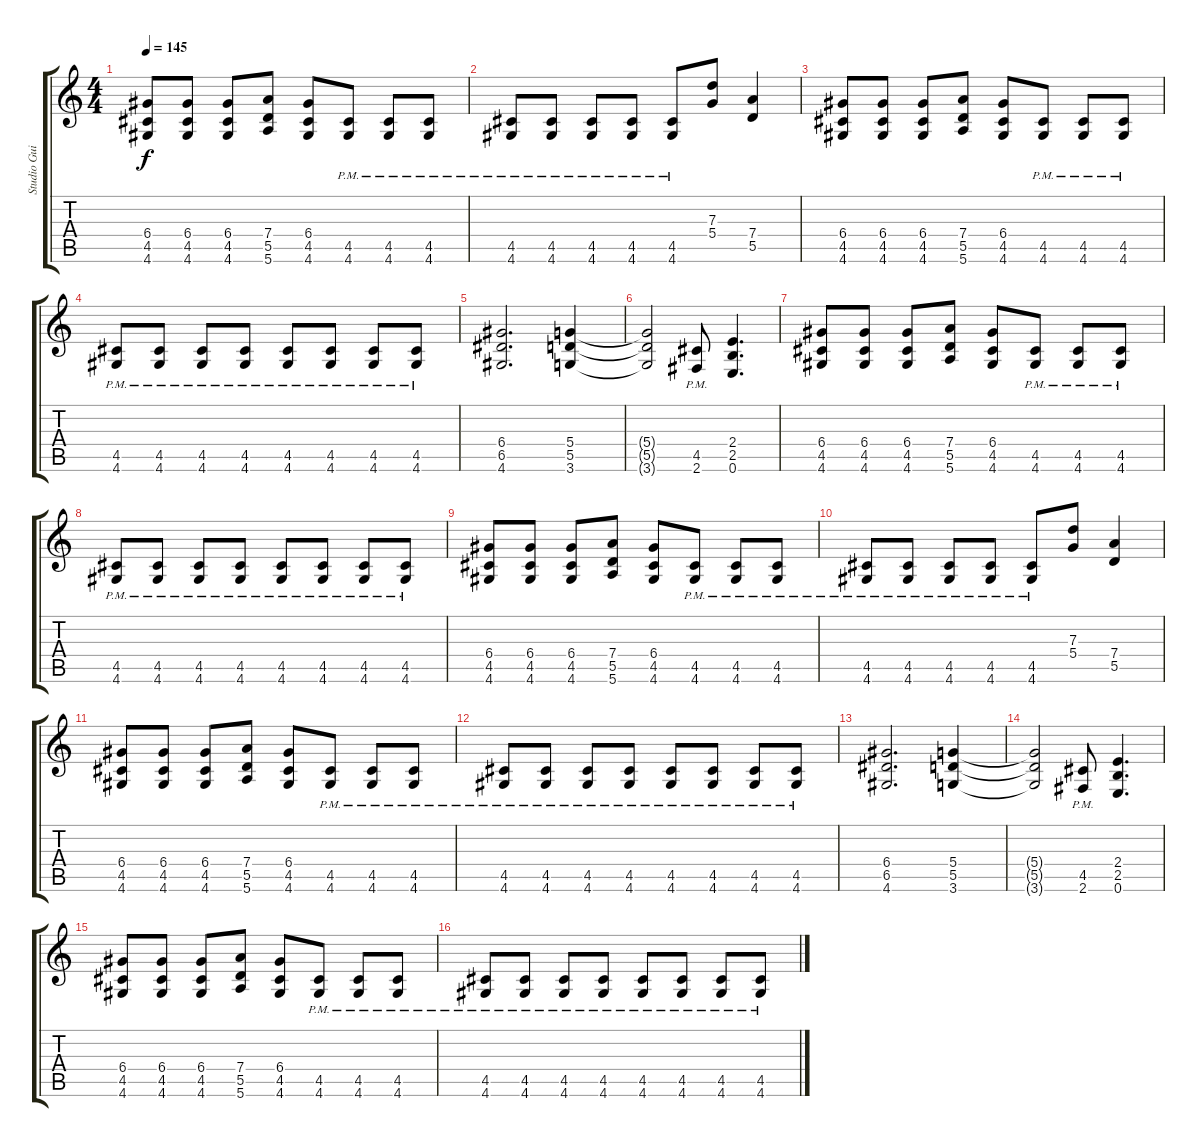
\track ("Studio Guitar" "Studio Gui") {instrument distortionguitar}
\staff {score tabs}
\tuning (E4 B3 G3 D3 A2 E2) {hide}
\ts (4 4)
\tempo 145
\clef g2
\ks c
(6.4 4.5 4.6).8{dy f} (6.4 4.5 4.6).8 (6.4 4.5 4.6).8 (7.4 5.5 5.6).8 (6.4 4.5 4.6).8 (4.5{pm} 4.6{pm}).8 (4.5{pm} 4.6{pm}).8 (4.5{pm} 4.6{pm}).8 |
(4.5{pm} 4.6{pm}).8 (4.5{pm} 4.6{pm}).8 (4.5{pm} 4.6{pm}).8 (4.5{pm} 4.6{pm}).8 (4.5{pm} 4.6{pm}).8 (7.3 5.4).8 (7.4 5.5).4 |
(6.4 4.5 4.6).8 (6.4 4.5 4.6).8 (6.4 4.5 4.6).8 (7.4 5.5 5.6).8 (6.4 4.5 4.6).8 (4.5{pm} 4.6{pm}).8 (4.5{pm} 4.6{pm}).8 (4.5{pm} 4.6{pm}).8 |
(4.5{pm} 4.6{pm}).8 (4.5{pm} 4.6{pm}).8 (4.5{pm} 4.6{pm}).8 (4.5{pm} 4.6{pm}).8 (4.5{pm} 4.6{pm}).8 (4.5{pm} 4.6{pm}).8 (4.5{pm} 4.6{pm}).8 (4.5{pm} 4.6{pm}).8 |
(6.4 6.5 4.6).2{d} (5.4 5.5 3.6).4 |
(5.4{t} 5.5{t} 3.6{t}).2 (4.5{pm} 2.6{pm}).8 (2.4 2.5 0.6).4{d} |
(6.4 4.5 4.6).8 (6.4 4.5 4.6).8 (6.4 4.5 4.6).8 (7.4 5.5 5.6).8 (6.4 4.5 4.6).8 (4.5{pm} 4.6{pm}).8 (4.5{pm} 4.6{pm}).8 (4.5{pm} 4.6{pm}).8 |
(4.5{pm} 4.6{pm}).8 (4.5{pm} 4.6{pm}).8 (4.5{pm} 4.6{pm}).8 (4.5{pm} 4.6{pm}).8 (4.5{pm} 4.6{pm}).8 (4.5{pm} 4.6{pm}).8 (4.5{pm} 4.6{pm}).8 (4.5{pm} 4.6{pm}).8 |
(6.4 4.5 4.6).8 (6.4 4.5 4.6).8 (6.4 4.5 4.6).8 (7.4 5.5 5.6).8 (6.4 4.5 4.6).8 (4.5{pm} 4.6{pm}).8 (4.5{pm} 4.6{pm}).8 (4.5{pm} 4.6{pm}).8 |
(4.5{pm} 4.6{pm}).8 (4.5{pm} 4.6{pm}).8 (4.5{pm} 4.6{pm}).8 (4.5{pm} 4.6{pm}).8 (4.5{pm} 4.6{pm}).8 (7.3 5.4).8 (7.4 5.5).4 |
(6.4 4.5 4.6).8 (6.4 4.5 4.6).8 (6.4 4.5 4.6).8 (7.4 5.5 5.6).8 (6.4 4.5 4.6).8 (4.5{pm} 4.6{pm}).8 (4.5{pm} 4.6{pm}).8 (4.5{pm} 4.6{pm}).8 |
(4.5{pm} 4.6{pm}).8 (4.5{pm} 4.6{pm}).8 (4.5{pm} 4.6{pm}).8 (4.5{pm} 4.6{pm}).8 (4.5{pm} 4.6{pm}).8 (4.5{pm} 4.6{pm}).8 (4.5{pm} 4.6{pm}).8 (4.5{pm} 4.6{pm}).8 |
(6.4 6.5 4.6).2{d} (5.4 5.5 3.6).4 |
(5.4{t} 5.5{t} 3.6{t}).2 (4.5{pm} 2.6{pm}).8 (2.4 2.5 0.6).4{d} |
(6.4 4.5 4.6).8 (6.4 4.5 4.6).8 (6.4 4.5 4.6).8 (7.4 5.5 5.6).8 (6.4 4.5 4.6).8 (4.5{pm} 4.6{pm}).8 (4.5{pm} 4.6{pm}).8 (4.5{pm} 4.6{pm}).8 |
(4.5{pm} 4.6{pm}).8 (4.5{pm} 4.6{pm}).8 (4.5{pm} 4.6{pm}).8 (4.5{pm} 4.6{pm}).8 (4.5{pm} 4.6{pm}).8 (4.5{pm} 4.6{pm}).8 (4.5{pm} 4.6{pm}).8 (4.5{pm} 4.6{pm}).8
